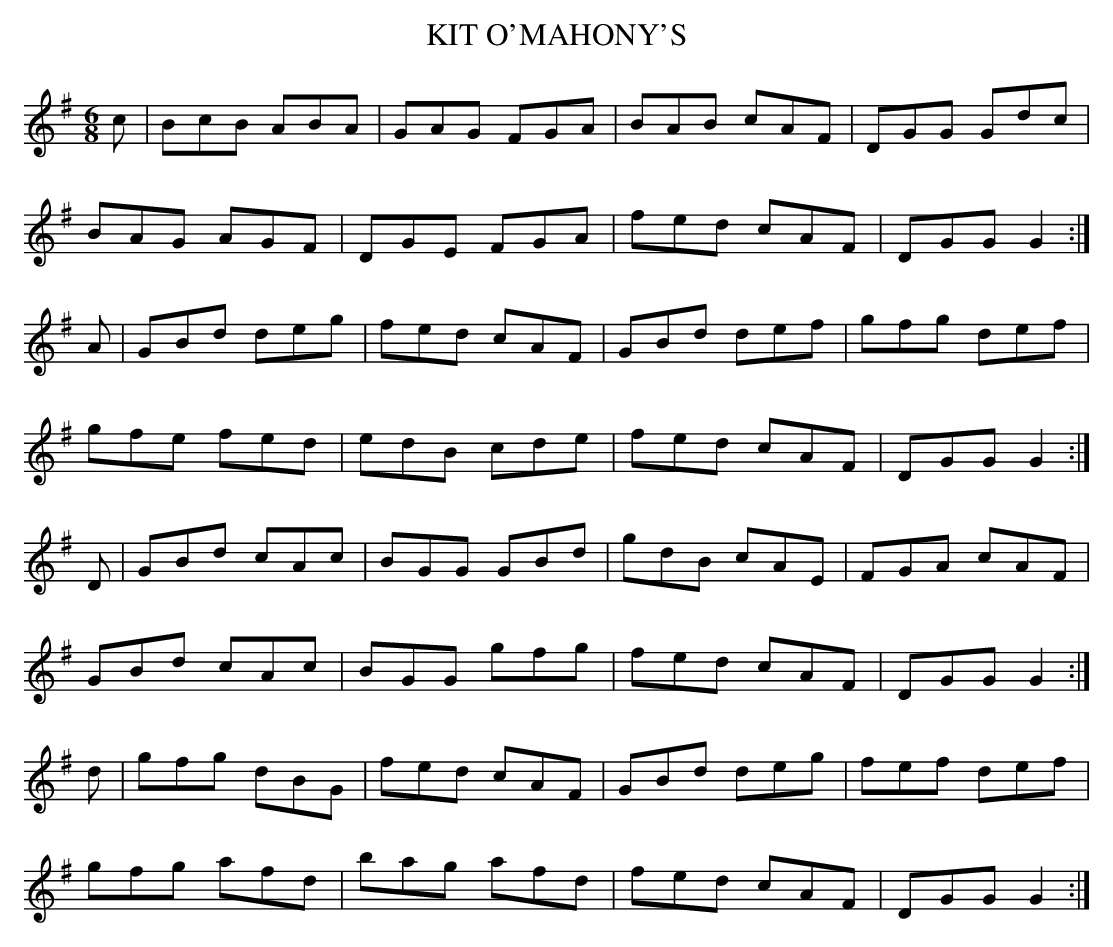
X:1
T:KIT O'MAHONY'S
in her day." (Brennan) There's a nice hornpipe named after her too.
M:6/8
L:1/8
K:G
c|BcB ABA|GAG FGA|BAB cAF|DGG Gdc|
BAG AGF|DGE FGA|fed cAF|DGG G2 :|
A|GBd deg|fed cAF|GBd def|gfg def|
gfe fed|edB cde|fed cAF|DGG G2 :|
D|GBd cAc|BGG GBd|gdB cAE|FGA cAF|
GBd cAc|BGG gfg|fed cAF|DGG G2 :|
d|gfg dBG|fed cAF|GBd deg|fef def|
gfg afd|bag afd|fed cAF|DGG G2 :|
